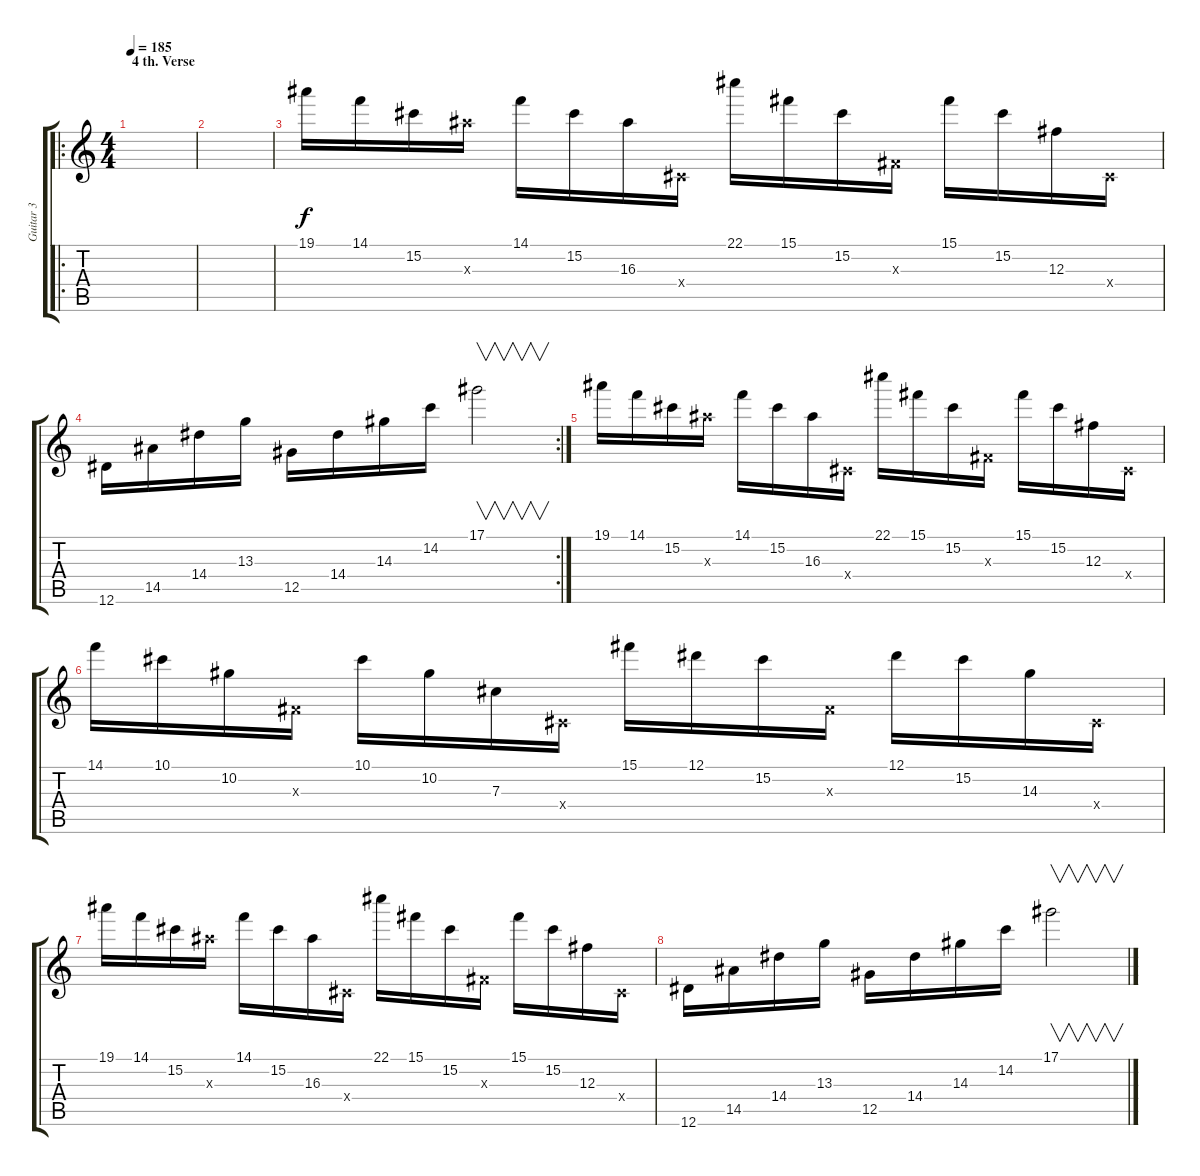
\track ("Guitar 3" "Guitar 3") {instrument distortionguitar}
\staff {score tabs}
\tuning (Eb4 Bb3 Gb3 Db3 Ab2 Eb2) {hide}
\ro
\ts (4 4)
\section ("" "4 th. Verse")
\tempo 185
\clef g2
\ks c
|
|
19.1.16 14.1.16 15.2.16 16.3{x}.16 14.1.16 15.2.16 16.3.16 0.4{x}.16 22.1.16 15.1.16 15.2.16 0.3{x}.16 15.1.16 15.2.16 12.3.16 0.4{x}.16 |
\rc 2
12.6.16 14.5.16 14.4.16 13.3.16 12.5.16 14.4.16 14.3.16 14.2.16 17.1.2{v} |
19.1.16 14.1.16 15.2.16 16.3{x}.16 14.1.16 15.2.16 16.3.16 0.4{x}.16 22.1.16 15.1.16 15.2.16 0.3{x}.16 15.1.16 15.2.16 12.3.16 0.4{x}.16 |
14.1.16 10.1.16 10.2.16 0.3{x}.16 10.1.16 10.2.16 7.3.16 0.4{x}.16 15.1.16 12.1.16 15.2.16 0.3{x}.16 12.1.16 15.2.16 14.3.16 0.4{x}.16 |
19.1.16 14.1.16 15.2.16 16.3{x}.16 14.1.16 15.2.16 16.3.16 0.4{x}.16 22.1.16 15.1.16 15.2.16 0.3{x}.16 15.1.16 15.2.16 12.3.16 0.4{x}.16 |
12.6.16 14.5.16 14.4.16 13.3.16 12.5.16 14.4.16 14.3.16 14.2.16 17.1.2{v}
